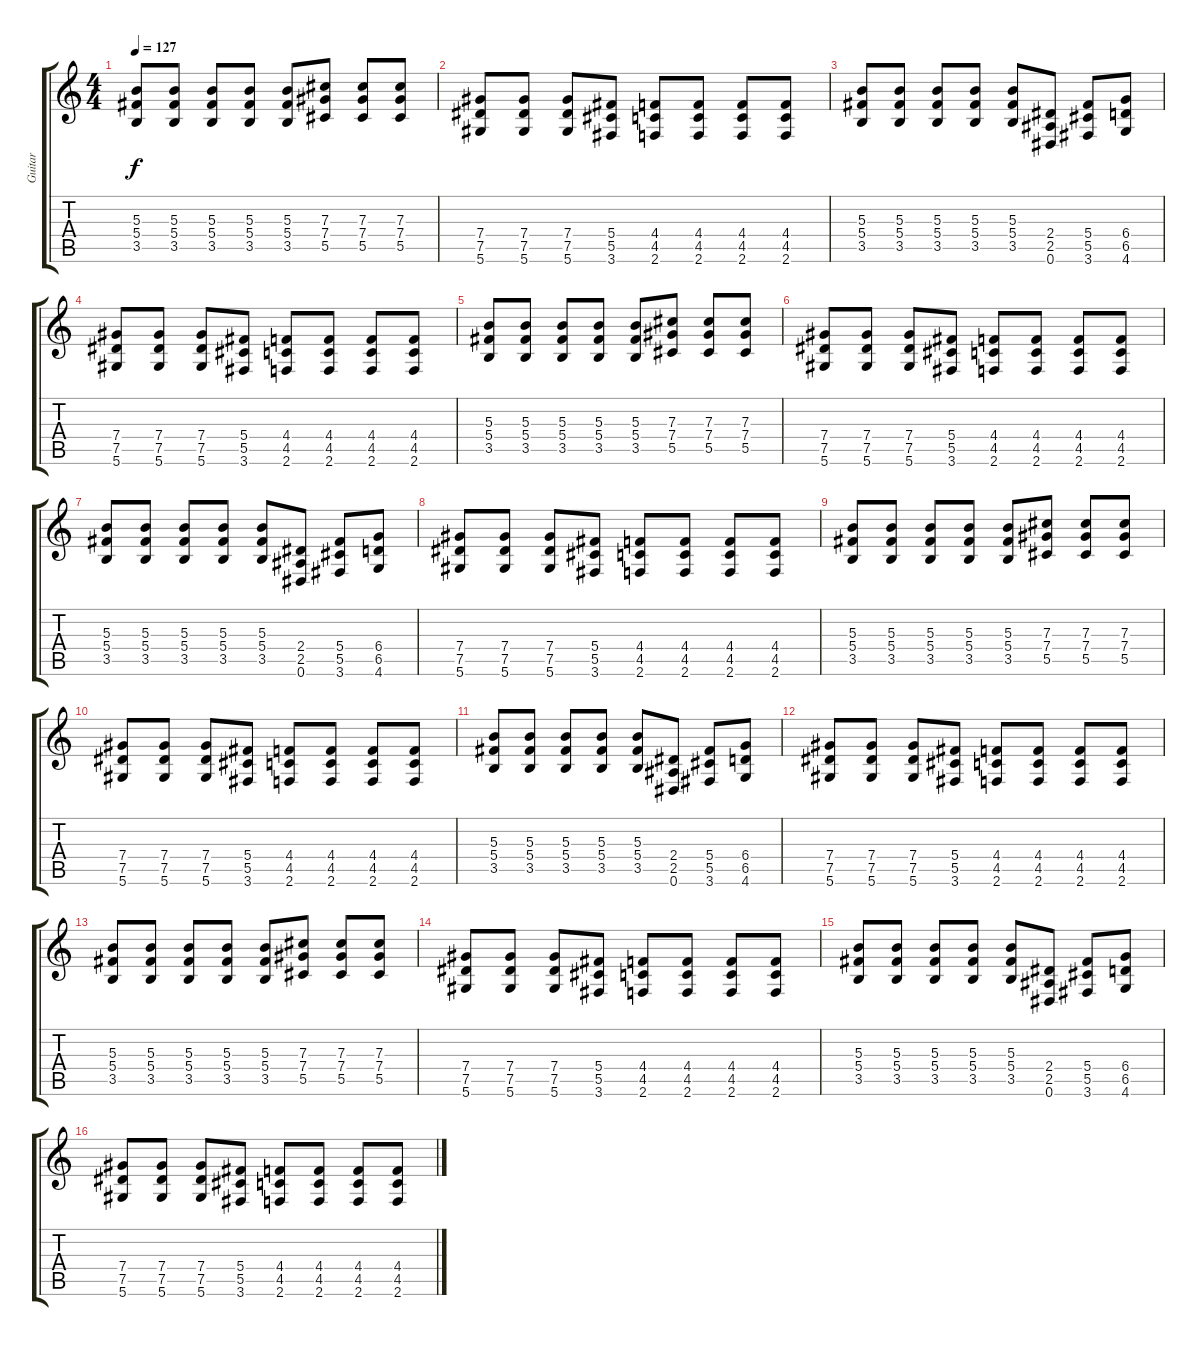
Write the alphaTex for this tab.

\track ("Guitar" "Guitar") {instrument overdrivenguitar}
\staff {score tabs}
\tuning (Eb4 Bb3 Gb3 Db3 Ab2 Eb2) {hide}
\ts (4 4)
\tempo 127
\clef g2
\ks c
(5.3 5.4 3.5).8{dy f} (5.3 5.4 3.5).8 (5.3 5.4 3.5).8 (5.3 5.4 3.5).8 (5.3 5.4 3.5).8 (7.3 7.4 5.5).8 (7.3 7.4 5.5).8 (7.3 7.4 5.5).8 |
(7.4 7.5 5.6).8 (7.4 7.5 5.6).8 (7.4 7.5 5.6).8 (5.4 5.5 3.6).8 (4.4 4.5 2.6).8 (4.4 4.5 2.6).8 (4.4 4.5 2.6).8 (4.4 4.5 2.6).8 |
(5.3 5.4 3.5).8 (5.3 5.4 3.5).8 (5.3 5.4 3.5).8 (5.3 5.4 3.5).8 (5.3 5.4 3.5).8 (2.4 2.5 0.6).8 (5.4 5.5 3.6).8 (6.4 6.5 4.6).8 |
(7.4 7.5 5.6).8 (7.4 7.5 5.6).8 (7.4 7.5 5.6).8 (5.4 5.5 3.6).8 (4.4 4.5 2.6).8 (4.4 4.5 2.6).8 (4.4 4.5 2.6).8 (4.4 4.5 2.6).8 |
(5.3 5.4 3.5).8 (5.3 5.4 3.5).8 (5.3 5.4 3.5).8 (5.3 5.4 3.5).8 (5.3 5.4 3.5).8 (7.3 7.4 5.5).8 (7.3 7.4 5.5).8 (7.3 7.4 5.5).8 |
(7.4 7.5 5.6).8 (7.4 7.5 5.6).8 (7.4 7.5 5.6).8 (5.4 5.5 3.6).8 (4.4 4.5 2.6).8 (4.4 4.5 2.6).8 (4.4 4.5 2.6).8 (4.4 4.5 2.6).8 |
(5.3 5.4 3.5).8 (5.3 5.4 3.5).8 (5.3 5.4 3.5).8 (5.3 5.4 3.5).8 (5.3 5.4 3.5).8 (2.4 2.5 0.6).8 (5.4 5.5 3.6).8 (6.4 6.5 4.6).8 |
(7.4 7.5 5.6).8 (7.4 7.5 5.6).8 (7.4 7.5 5.6).8 (5.4 5.5 3.6).8 (4.4 4.5 2.6).8 (4.4 4.5 2.6).8 (4.4 4.5 2.6).8 (4.4 4.5 2.6).8 |
(5.3 5.4 3.5).8 (5.3 5.4 3.5).8 (5.3 5.4 3.5).8 (5.3 5.4 3.5).8 (5.3 5.4 3.5).8 (7.3 7.4 5.5).8 (7.3 7.4 5.5).8 (7.3 7.4 5.5).8 |
(7.4 7.5 5.6).8 (7.4 7.5 5.6).8 (7.4 7.5 5.6).8 (5.4 5.5 3.6).8 (4.4 4.5 2.6).8 (4.4 4.5 2.6).8 (4.4 4.5 2.6).8 (4.4 4.5 2.6).8 |
(5.3 5.4 3.5).8 (5.3 5.4 3.5).8 (5.3 5.4 3.5).8 (5.3 5.4 3.5).8 (5.3 5.4 3.5).8 (2.4 2.5 0.6).8 (5.4 5.5 3.6).8 (6.4 6.5 4.6).8 |
(7.4 7.5 5.6).8 (7.4 7.5 5.6).8 (7.4 7.5 5.6).8 (5.4 5.5 3.6).8 (4.4 4.5 2.6).8 (4.4 4.5 2.6).8 (4.4 4.5 2.6).8 (4.4 4.5 2.6).8 |
(5.3 5.4 3.5).8 (5.3 5.4 3.5).8 (5.3 5.4 3.5).8 (5.3 5.4 3.5).8 (5.3 5.4 3.5).8 (7.3 7.4 5.5).8 (7.3 7.4 5.5).8 (7.3 7.4 5.5).8 |
(7.4 7.5 5.6).8 (7.4 7.5 5.6).8 (7.4 7.5 5.6).8 (5.4 5.5 3.6).8 (4.4 4.5 2.6).8 (4.4 4.5 2.6).8 (4.4 4.5 2.6).8 (4.4 4.5 2.6).8 |
(5.3 5.4 3.5).8 (5.3 5.4 3.5).8 (5.3 5.4 3.5).8 (5.3 5.4 3.5).8 (5.3 5.4 3.5).8 (2.4 2.5 0.6).8 (5.4 5.5 3.6).8 (6.4 6.5 4.6).8 |
(7.4 7.5 5.6).8 (7.4 7.5 5.6).8 (7.4 7.5 5.6).8 (5.4 5.5 3.6).8 (4.4 4.5 2.6).8 (4.4 4.5 2.6).8 (4.4 4.5 2.6).8 (4.4 4.5 2.6).8
